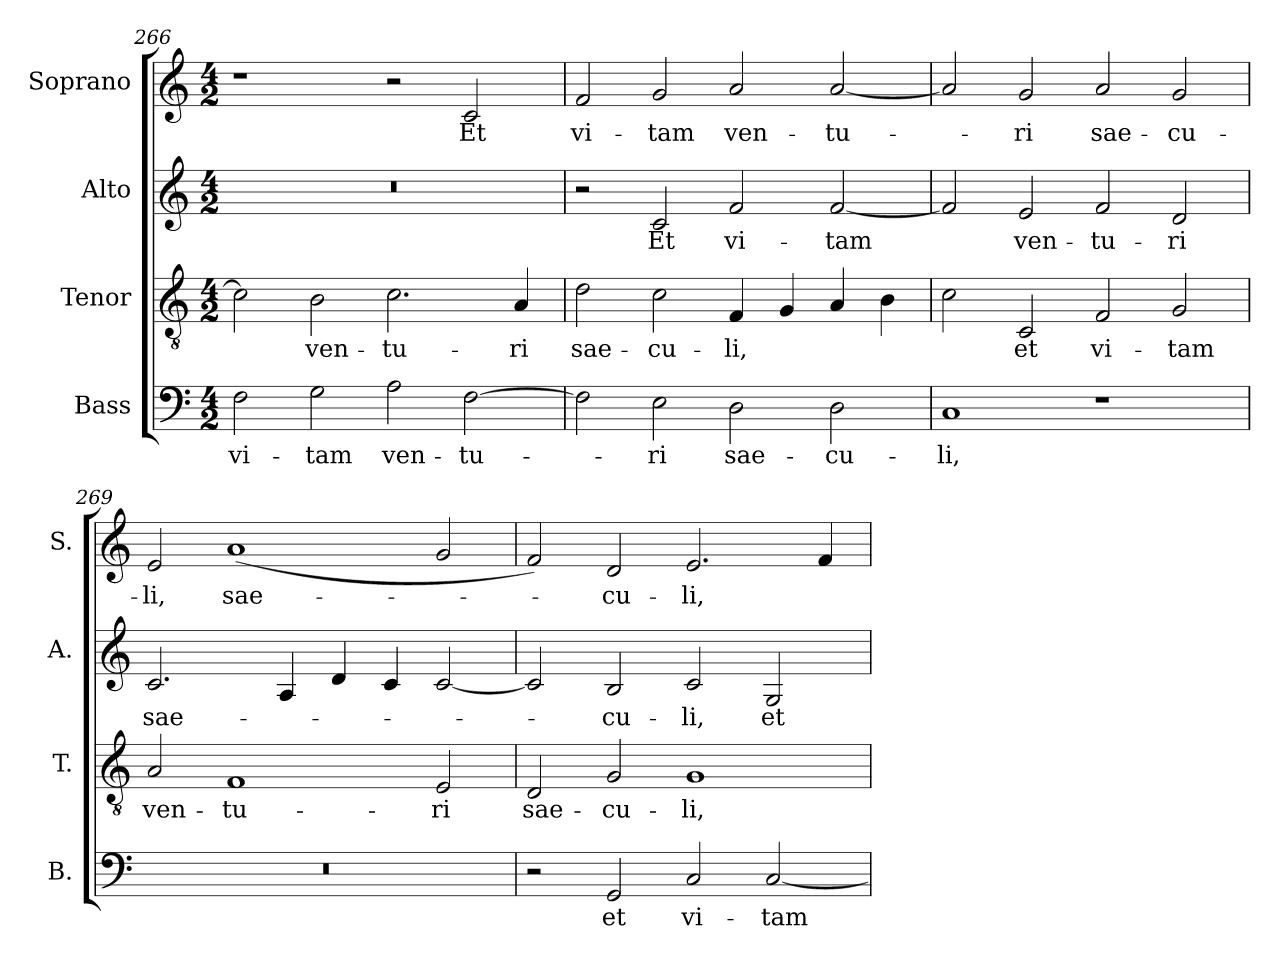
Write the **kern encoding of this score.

**kern	**text	**kern	**text	**kern	**text	**kern	**text
*part4	*part4	*part3	*part3	*part2	*part2	*part1	*part1
*staff4	*staff4	*staff3	*staff3	*staff2	*staff2	*staff1	*staff1
*I"Bass	*	*I"Tenor	*	*I"Alto	*	*I"Soprano	*
*I'B.	*	*I'T.	*	*I'A.	*	*I'S.	*
*clefF4	*	*clefGv2	*	*clefG2	*	*clefG2	*
*	*	*ITrd7c12	*	*	*	*	*
*k[]	*	*k[]	*	*k[]	*	*k[]	*
*C:	*	*C:	*	*C:	*	*C:	*
*M4/2	*	*M4/2	*	*M4/2	*	*M4/2	*
=266	=266	=266	=266	=266	=266	=266	=266
!	!LO:LY:b:color=#000000	!	!	!LO:N:vis=1	!	!	!
2Fi\	vi-	2Ci\]	.	0r	.	1r	.
!	!LO:LY:b:color=#000000	!	!	!	!	!	!
!	!	!	!LO:LY:b:color=#000000	!	!	!	!
2Gi\	-tam	2BBi\	ven-	.	.	.	.
!	!LO:LY:b:color=#000000	!	!	!	!	!	!
!	!	!	!LO:LY:b:color=#000000	!	!	!	!
2Ai\	ven-	2.Ci\	-tu-	.	.	2r	.
!	!LO:LY:b:color=#000000	!	!	!	!	!	!
!	!	!	!	!	!	!	!LO:LY:b:color=#000000
[2Fi\	-tu-	.	.	.	.	2ci/	Et
!	!	!	!LO:LY:b:color=#000000	!	!	!	!
.	.	4AAi/	-ri	.	.	.	.
=267	=267	=267	=267	=267	=267	=267	=267
!	!	!	!LO:LY:b:color=#000000	!	!	!	!
!	!	!	!	!	!	!	!LO:LY:b:color=#000000
2Fi\]	.	2Di\	sae-	2r	.	2fi/	vi-
!	!LO:LY:b:color=#000000	!	!	!	!	!	!
!	!	!	!LO:LY:b:color=#000000	!	!	!	!
!	!	!	!	!	!LO:LY:b:color=#000000	!	!
!	!	!	!	!	!	!	!LO:LY:b:color=#000000
2Ei\	-ri	2Ci\	-cu-	2ci/	Et	2gi/	-tam
!	!LO:LY:b:color=#000000	!	!	!	!	!	!
!	!	!	!LO:LY:b:color=#000000	!	!	!	!
!	!	!	!	!	!LO:LY:b:color=#000000	!	!
!	!	!	!	!	!	!	!LO:LY:b:color=#000000
2Di\	sae-	4FFi/	-li,	2fi/	vi-	2ai/	ven-
.	.	4GGi/	.	.	.	.	.
!	!LO:LY:b:color=#000000	!	!	!	!	!	!
!	!	!	!	!	!LO:LY:b:color=#000000	!	!
!	!	!	!	!	!	!	!LO:LY:b:color=#000000
2Di\	-cu-	4AAi/	.	[2fi/	-tam	[2ai/	-tu-
.	.	4BBi\	.	.	.	.	.
!!LO:LB:g=z
=268	=268	=268	=268	=268	=268	=268	=268
!	!LO:LY:b:color=#000000	!	!	!	!	!	!
1Ci	-li,	2Ci\	.	2fi/]	.	2ai/]	.
!	!	!	!LO:LY:b:color=#000000	!	!	!	!
!	!	!	!	!	!LO:LY:b:color=#000000	!	!
!	!	!	!	!	!	!	!LO:LY:b:color=#000000
.	.	2CCi/	et	2ei/	ven-	2gi/	-ri
!	!	!	!LO:LY:b:color=#000000	!	!	!	!
!	!	!	!	!	!LO:LY:b:color=#000000	!	!
!	!	!	!	!	!	!	!LO:LY:b:color=#000000
1r	.	2FFi/	vi-	2fi/	-tu-	2ai/	sae-
!	!	!	!LO:LY:b:color=#000000	!	!	!	!
!	!	!	!	!	!LO:LY:b:color=#000000	!	!
!	!	!	!	!	!	!	!LO:LY:b:color=#000000
.	.	2GGi/	-tam	2di/	-ri	2gi/	-cu-
=269	=269	=269	=269	=269	=269	=269	=269
!LO:N:vis=1	!	!	!	!	!	!	!
!	!	!	!LO:LY:b:color=#000000	!	!	!	!
!	!	!	!	!	!LO:LY:b:color=#000000	!	!
!	!	!	!	!	!	!	!LO:LY:b:color=#000000
0r	.	2AAi/	ven-	2.ci/	sae-	2ei/	-li,
!	!	!	!LO:LY:b:color=#000000	!	!	!	!
!	!	!	!	!	!	!	!LO:LY:b:color=#000000
.	.	1FFi	-tu-	.	.	(1ai	sae-
.	.	.	.	4Ai/	.	.	.
.	.	.	.	4di/	.	.	.
.	.	.	.	4ci/	.	.	.
!	!	!	!LO:LY:b:color=#000000	!	!	!	!
.	.	2EEi/	-ri	[2ci/	.	2gi/	.
=270	=270	=270	=270	=270	=270	=270	=270
!	!	!	!LO:LY:b:color=#000000	!	!	!	!
2r	.	2DDi/	sae-	2ci/]	.	2fi/)	.
!	!LO:LY:b:color=#000000	!	!	!	!	!	!
!	!	!	!LO:LY:b:color=#000000	!	!	!	!
!	!	!	!	!	!LO:LY:b:color=#000000	!	!
!	!	!	!	!	!	!	!LO:LY:b:color=#000000
2GGi/	et	2GGi/	-cu-	2Bi/	-cu-	2di/	-cu-
!	!LO:LY:b:color=#000000	!	!	!	!	!	!
!	!	!	!LO:LY:b:color=#000000	!	!	!	!
!	!	!	!	!	!LO:LY:b:color=#000000	!	!
!	!	!	!	!	!	!	!LO:LY:b:color=#000000
2Ci/	vi-	1GGi	-li,	2ci/	-li,	2.ei/	-li,
!	!LO:LY:b:color=#000000	!	!	!	!	!	!
!	!	!	!	!	!LO:LY:b:color=#000000	!	!
[2Ci/	-tam	.	.	2Gi/	et	.	.
.	.	.	.	.	.	4fi/	.
=	=	=	=	=	=	=	=
*-	*-	*-	*-	*-	*-	*-	*-
